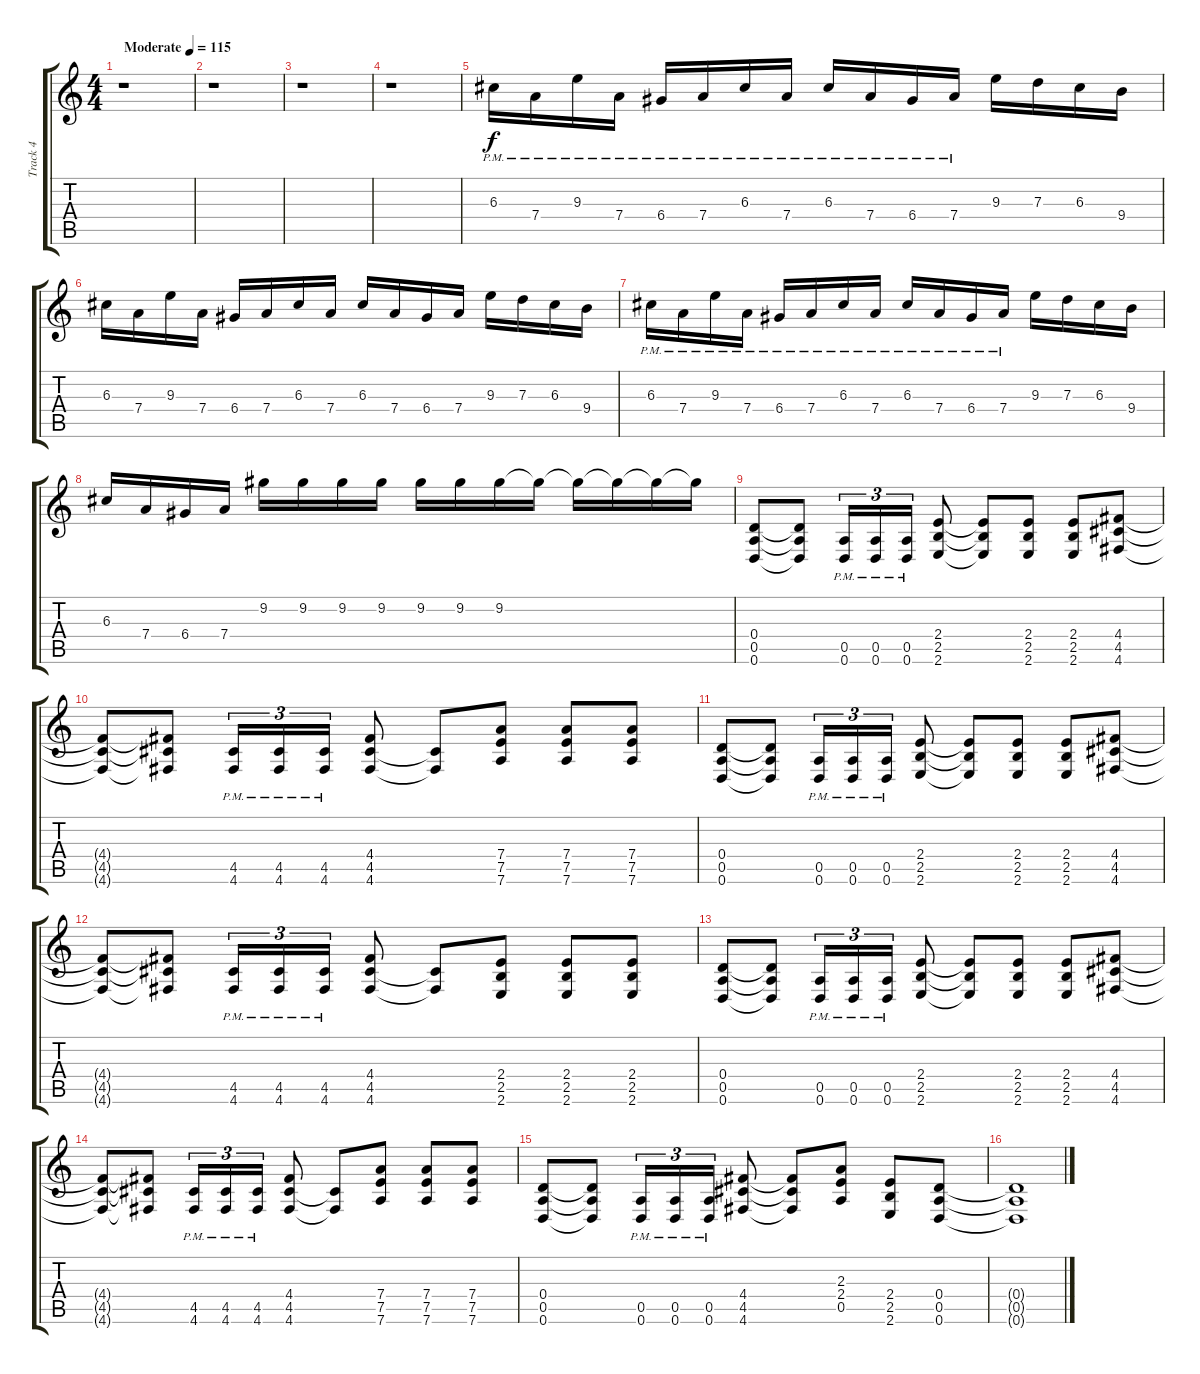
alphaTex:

\track ("Track 4" "Track 4") {instrument distortionguitar}
\staff {score tabs}
\tuning (E4 B3 G3 D3 A2 D2) {hide}
\ts (4 4)
\tempo (115 "Moderate")
\clef g2
\ks c
r.1{dy f instrument distortionguitar} |
r.1 |
r.1 |
r.1 |
6.3{pm}.16 7.4{pm}.16 9.3{pm}.16 7.4{pm}.16 6.4{pm}.16 7.4{pm}.16 6.3{pm}.16 7.4{pm}.16 6.3{pm}.16 7.4{pm}.16 6.4{pm}.16 7.4{pm}.16 9.3.16 7.3.16 6.3.16 9.4.16 |
6.3.16 7.4.16 9.3.16 7.4.16 6.4.16 7.4.16 6.3.16 7.4.16 6.3.16 7.4.16 6.4.16 7.4.16 9.3.16 7.3.16 6.3.16 9.4.16 |
6.3{pm}.16 7.4{pm}.16 9.3{pm}.16 7.4{pm}.16 6.4{pm}.16 7.4{pm}.16 6.3{pm}.16 7.4{pm}.16 6.3{pm}.16 7.4{pm}.16 6.4{pm}.16 7.4{pm}.16 9.3.16 7.3.16 6.3.16 9.4.16 |
6.3.16 7.4.16 6.4.16 7.4.16 9.2.16 9.2.16 9.2.16 9.2.16 9.2.16 9.2.16 9.2.16 9.2{t}.16 9.2{t}.16 9.2{t}.16 9.2{t}.16 9.2{t}.16 |
(0.4 0.5 0.6).8 (0.4{t} 0.5{t} 0.6{t}).8 (0.5{pm} 0.6{pm}).16{tu (3 2)} (0.5{pm} 0.6{pm}).16{tu (3 2)} (0.5{pm} 0.6{pm}).16{tu (3 2)} (2.4 2.5 2.6).8 (2.4{t} 2.5{t} 2.6{t}).8 (2.4 2.5 2.6).8 (2.4 2.5 2.6).8 (4.4 4.5 4.6).8 |
(4.4{t} 4.5{t} 4.6{t}).8 (4.4{t} 4.5{t} 4.6{t}).8 (4.5{pm} 4.6{pm}).16{tu (3 2)} (4.5{pm} 4.6{pm}).16{tu (3 2)} (4.5{pm} 4.6{pm}).16{tu (3 2)} (4.4 4.5 4.6).8 (4.5{t} 4.6{t}).8 (7.4 7.5 7.6).8 (7.4 7.5 7.6).8 (7.4 7.5 7.6).8 |
(0.4 0.5 0.6).8 (0.4{t} 0.5{t} 0.6{t}).8 (0.5{pm} 0.6{pm}).16{tu (3 2)} (0.5{pm} 0.6{pm}).16{tu (3 2)} (0.5{pm} 0.6{pm}).16{tu (3 2)} (2.4 2.5 2.6).8 (2.4{t} 2.5{t} 2.6{t}).8 (2.4 2.5 2.6).8 (2.4 2.5 2.6).8 (4.4 4.5 4.6).8 |
(4.4{t} 4.5{t} 4.6{t}).8 (4.4{t} 4.5{t} 4.6{t}).8 (4.5{pm} 4.6{pm}).16{tu (3 2)} (4.5{pm} 4.6{pm}).16{tu (3 2)} (4.5{pm} 4.6{pm}).16{tu (3 2)} (4.4 4.5 4.6).8 (4.5{t} 4.6{t}).8 (2.4 2.5 2.6).8 (2.4 2.5 2.6).8 (2.4 2.5 2.6).8 |
(0.4 0.5 0.6).8 (0.4{t} 0.5{t} 0.6{t}).8 (0.5{pm} 0.6{pm}).16{tu (3 2)} (0.5{pm} 0.6{pm}).16{tu (3 2)} (0.5{pm} 0.6{pm}).16{tu (3 2)} (2.4 2.5 2.6).8 (2.4{t} 2.5{t} 2.6{t}).8 (2.4 2.5 2.6).8 (2.4 2.5 2.6).8 (4.4 4.5 4.6).8 |
(4.4{t} 4.5{t} 4.6{t}).8 (4.4{t} 4.5{t} 4.6{t}).8 (4.5{pm} 4.6{pm}).16{tu (3 2)} (4.5{pm} 4.6{pm}).16{tu (3 2)} (4.5{pm} 4.6{pm}).16{tu (3 2)} (4.4 4.5 4.6).8 (4.5{t} 4.6{t}).8 (7.4 7.5 7.6).8 (7.4 7.5 7.6).8 (7.4 7.5 7.6).8 |
(0.4 0.5 0.6).8 (0.4{t} 0.5{t} 0.6{t}).8 (0.5{pm} 0.6{pm}).16{tu (3 2)} (0.5{pm} 0.6{pm}).16{tu (3 2)} (0.5{pm} 0.6{pm}).16{tu (3 2)} (4.4 4.5 4.6).8 (4.4{t} 4.5{t} 4.6{t}).8 (2.3 2.4 0.5).8 (2.4 2.5 2.6).8 (0.4 0.5 0.6).8 |
(0.4{t} 0.5{t} 0.6{t}).1
